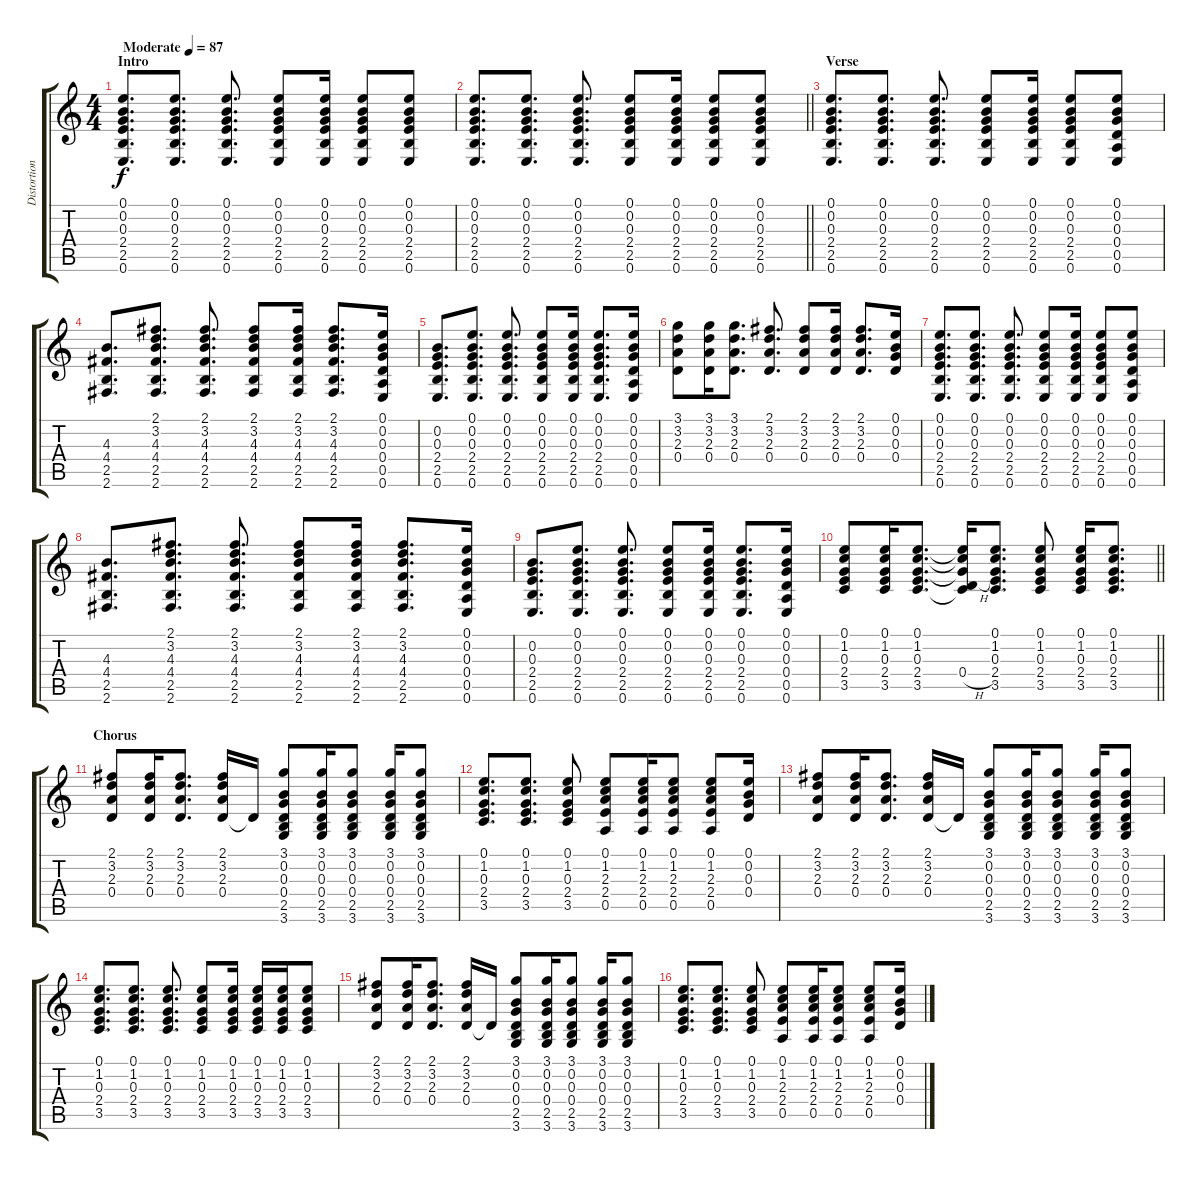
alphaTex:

\track ("Distortion Guitar" "Distortion") {instrument overdrivenguitar}
\staff {score tabs}
\tuning (E4 B3 G3 D3 A2 E2) {hide}
\ts (4 4)
\section ("" "Intro")
\tempo (87 "Moderate")
\clef g2
\ks c
(0.1 0.2 0.3 2.4 2.5 0.6).8{d dy f instrument overdrivenguitar} (0.1 0.2 0.3 2.4 2.5 0.6).8{d} (0.1 0.2 0.3 2.4 2.5 0.6).8{d} (0.1 0.2 0.3 2.4 2.5 0.6).8 (0.1 0.2 0.3 2.4 2.5 0.6).16 (0.1 0.2 0.3 2.4 2.5 0.6).8 (0.1 0.2 0.3 2.4 2.5 0.6).8 |
\barLineRight lightlight
(0.1 0.2 0.3 2.4 2.5 0.6).8{d} (0.1 0.2 0.3 2.4 2.5 0.6).8{d} (0.1 0.2 0.3 2.4 2.5 0.6).8{d} (0.1 0.2 0.3 2.4 2.5 0.6).8 (0.1 0.2 0.3 2.4 2.5 0.6).16 (0.1 0.2 0.3 2.4 2.5 0.6).8 (0.1 0.2 0.3 2.4 2.5 0.6).8 |
\section ("" "Verse")
(0.1 0.2 0.3 2.4 2.5 0.6).8{d} (0.1 0.2 0.3 2.4 2.5 0.6).8{d} (0.1 0.2 0.3 2.4 2.5 0.6).8{d} (0.1 0.2 0.3 2.4 2.5 0.6).8 (0.1 0.2 0.3 2.4 2.5 0.6).16 (0.1 0.2 0.3 2.4 2.5 0.6).8 (0.1 0.2 0.3 0.4 0.5 0.6).8 |
(4.3 4.4 2.5 2.6).8{d} (2.1 3.2 4.3 4.4 2.5 2.6).8{d} (2.1 3.2 4.3 4.4 2.5 2.6).8{d} (2.1 3.2 4.3 4.4 2.5 2.6).8 (2.1 3.2 4.3 4.4 2.5 2.6).16 (2.1 3.2 4.3 4.4 2.5 2.6).8{d} (0.1 0.2 0.3 0.4 0.5 0.6).16 |
(0.2 0.3 2.4 2.5 0.6).8{d} (0.1 0.2 0.3 2.4 2.5 0.6).8{d} (0.1 0.2 0.3 2.4 2.5 0.6).8{d} (0.1 0.2 0.3 2.4 2.5 0.6).8 (0.1 0.2 0.3 2.4 2.5 0.6).16 (0.1 0.2 0.3 2.4 2.5 0.6).8{d} (0.1 0.2 0.3 0.4 0.5 0.6).16 |
(3.1 3.2 2.3 0.4).8 (3.1 3.2 2.3 0.4).16 (3.1 3.2 2.3 0.4).8{d} (2.1 3.2 2.3 0.4).8{d} (2.1 3.2 2.3 0.4).8 (2.1 3.2 2.3 0.4).16 (2.1 3.2 2.3 0.4).8{d} (0.1 0.2 0.3 0.4).16 |
(0.1 0.2 0.3 2.4 2.5 0.6).8{d} (0.1 0.2 0.3 2.4 2.5 0.6).8{d} (0.1 0.2 0.3 2.4 2.5 0.6).8{d} (0.1 0.2 0.3 2.4 2.5 0.6).8 (0.1 0.2 0.3 2.4 2.5 0.6).16 (0.1 0.2 0.3 2.4 2.5 0.6).8 (0.1 0.2 0.3 0.4 0.5 0.6).8 |
(4.3 4.4 2.5 2.6).8{d} (2.1 3.2 4.3 4.4 2.5 2.6).8{d} (2.1 3.2 4.3 4.4 2.5 2.6).8{d} (2.1 3.2 4.3 4.4 2.5 2.6).8 (2.1 3.2 4.3 4.4 2.5 2.6).16 (2.1 3.2 4.3 4.4 2.5 2.6).8{d} (0.1 0.2 0.3 0.4 0.5 0.6).16 |
(0.2 0.3 2.4 2.5 0.6).8{d} (0.1 0.2 0.3 2.4 2.5 0.6).8{d} (0.1 0.2 0.3 2.4 2.5 0.6).8{d} (0.1 0.2 0.3 2.4 2.5 0.6).8 (0.1 0.2 0.3 2.4 2.5 0.6).16 (0.1 0.2 0.3 2.4 2.5 0.6).8{d} (0.1 0.2 0.3 0.4 0.5 0.6).16 |
\barLineRight lightlight
(0.1 1.2 0.3 2.4 3.5).8 (0.1 1.2 0.3 2.4 3.5).16 (0.1 1.2 0.3 2.4 3.5).8{d} (0.1{t} 1.2{t} 0.3{t} 0.4{h} 3.5{t}).16 (0.1 1.2 0.3 2.4 3.5).8{d} (0.1 1.2 0.3 2.4 3.5).8 (0.1 1.2 0.3 2.4 3.5).16 (0.1 1.2 0.3 2.4 3.5).8{d} |
\section ("" "Chorus")
(2.1 3.2 2.3 0.4).8 (2.1 3.2 2.3 0.4).16 (2.1 3.2 2.3 0.4).8{d} (2.1 3.2 2.3 0.4).16 0.4{t}.16 (3.1 0.2 0.3 0.4 2.5 3.6).8 (3.1 0.2 0.3 0.4 2.5 3.6).16 (3.1 0.2 0.3 0.4 2.5 3.6).8 (3.1 0.2 0.3 0.4 2.5 3.6).16 (3.1 0.2 0.3 0.4 2.5 3.6).8 |
(0.1 1.2 0.3 2.4 3.5).8{d} (0.1 1.2 0.3 2.4 3.5).8{d} (0.1 1.2 0.3 2.4 3.5).8 (0.1 1.2 2.3 2.4 0.5).8 (0.1 1.2 2.3 2.4 0.5).16 (0.1 1.2 2.3 2.4 0.5).8 (0.1 1.2 2.3 2.4 0.5).8 (0.1 0.2 0.3 0.4).16 |
(2.1 3.2 2.3 0.4).8 (2.1 3.2 2.3 0.4).16 (2.1 3.2 2.3 0.4).8{d} (2.1 3.2 2.3 0.4).16 0.4{t}.16 (3.1 0.2 0.3 0.4 2.5 3.6).8 (3.1 0.2 0.3 0.4 2.5 3.6).16 (3.1 0.2 0.3 0.4 2.5 3.6).8 (3.1 0.2 0.3 0.4 2.5 3.6).16 (3.1 0.2 0.3 0.4 2.5 3.6).8 |
(0.1 1.2 0.3 2.4 3.5).8{d} (0.1 1.2 0.3 2.4 3.5).8{d} (0.1 1.2 0.3 2.4 3.5).8{d} (0.1 1.2 0.3 2.4 3.5).8 (0.1 1.2 0.3 2.4 3.5).16 (0.1 1.2 0.3 2.4 3.5).16 (0.1 1.2 0.3 2.4 3.5).16 (0.1 1.2 0.3 2.4 3.5).8 |
(2.1 3.2 2.3 0.4).8 (2.1 3.2 2.3 0.4).16 (2.1 3.2 2.3 0.4).8{d} (2.1 3.2 2.3 0.4).16 0.4{t}.16 (3.1 0.2 0.3 0.4 2.5 3.6).8 (3.1 0.2 0.3 0.4 2.5 3.6).16 (3.1 0.2 0.3 0.4 2.5 3.6).8 (3.1 0.2 0.3 0.4 2.5 3.6).16 (3.1 0.2 0.3 0.4 2.5 3.6).8 |
(0.1 1.2 0.3 2.4 3.5).8{d} (0.1 1.2 0.3 2.4 3.5).8{d} (0.1 1.2 0.3 2.4 3.5).8 (0.1 1.2 2.3 2.4 0.5).8 (0.1 1.2 2.3 2.4 0.5).16 (0.1 1.2 2.3 2.4 0.5).8 (0.1 1.2 2.3 2.4 0.5).8 (0.1 0.2 0.3 0.4).16
